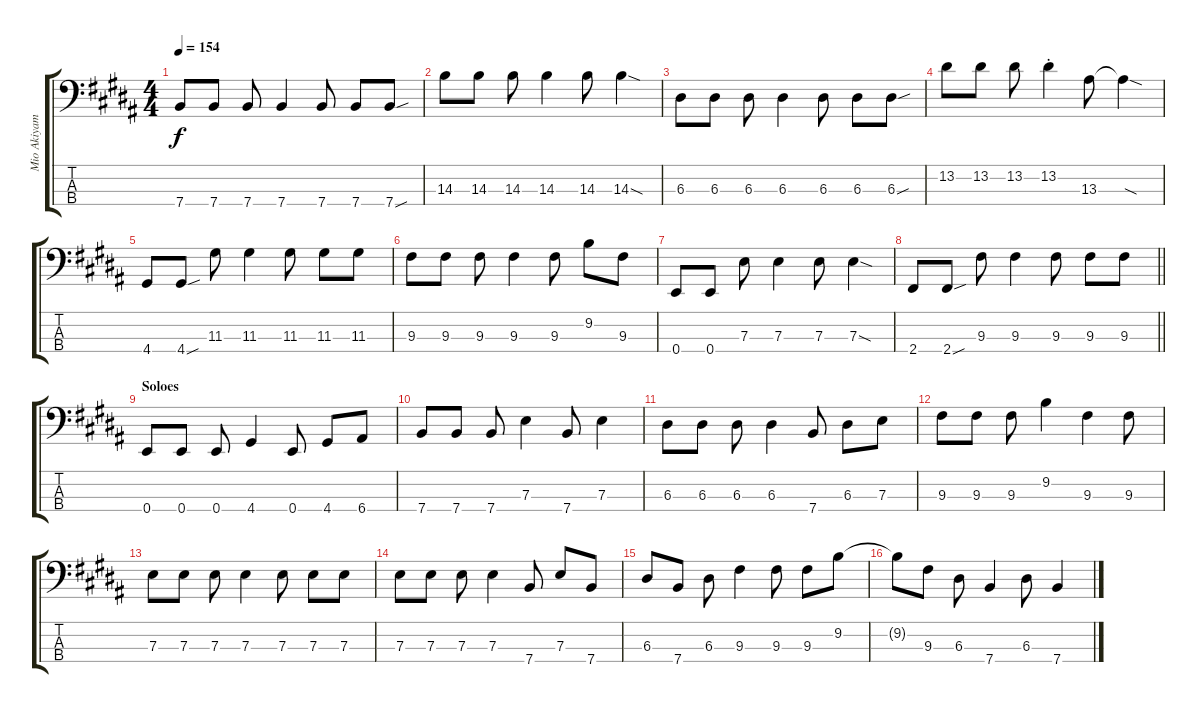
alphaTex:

\track ("Mio Akiyama" "Mio Akiyam") {instrument electricbassfinger}
\staff {score tabs}
\tuning (G2 D2 A1 E1) {hide}
\ts (4 4)
\tempo 154
\clef f4
\ks b
7.4.8{dy f} 7.4.8 7.4.8 7.4.4 7.4.8 7.4.8 7.4{sou}.8 |
14.3.8 14.3.8 14.3.8 14.3.4 14.3.8 14.3{sod}.4 |
6.3.8 6.3.8 6.3.8 6.3.4 6.3.8 6.3.8 6.3{sou}.8 |
13.2.8 13.2.8 13.2.8 13.2{st}.4 13.3.8 13.3{sod t}.4 |
4.4.8 4.4{sou}.8 11.3.8 11.3.4 11.3.8 11.3.8 11.3.8 |
9.3.8 9.3.8 9.3.8 9.3.4 9.3.8 9.2.8 9.3.8 |
0.4.8 0.4.8 7.3.8 7.3.4 7.3.8 7.3{sod}.4 |
\barLineRight lightlight
2.4.8 2.4{sou}.8 9.3.8 9.3.4 9.3.8 9.3.8 9.3.8 |
\section ("" "Soloes")
0.4.8 0.4.8 0.4.8 4.4.4 0.4.8 4.4.8 6.4.8 |
7.4.8 7.4.8 7.4.8 7.3.4 7.4.8 7.3.4 |
6.3.8 6.3.8 6.3.8 6.3.4 7.4.8 6.3.8 7.3.8 |
9.3.8 9.3.8 9.3.8 9.2.4 9.3.4 9.3.8 |
7.3.8 7.3.8 7.3.8 7.3.4 7.3.8 7.3.8 7.3.8 |
7.3.8 7.3.8 7.3.8 7.3.4 7.4.8 7.3.8 7.4.8 |
6.3.8 7.4.8 6.3.8 9.3.4 9.3.8 9.3.8 9.2.8 |
9.2{t}.8 9.3.8 6.3.8 7.4.4 6.3.8 7.4.4
